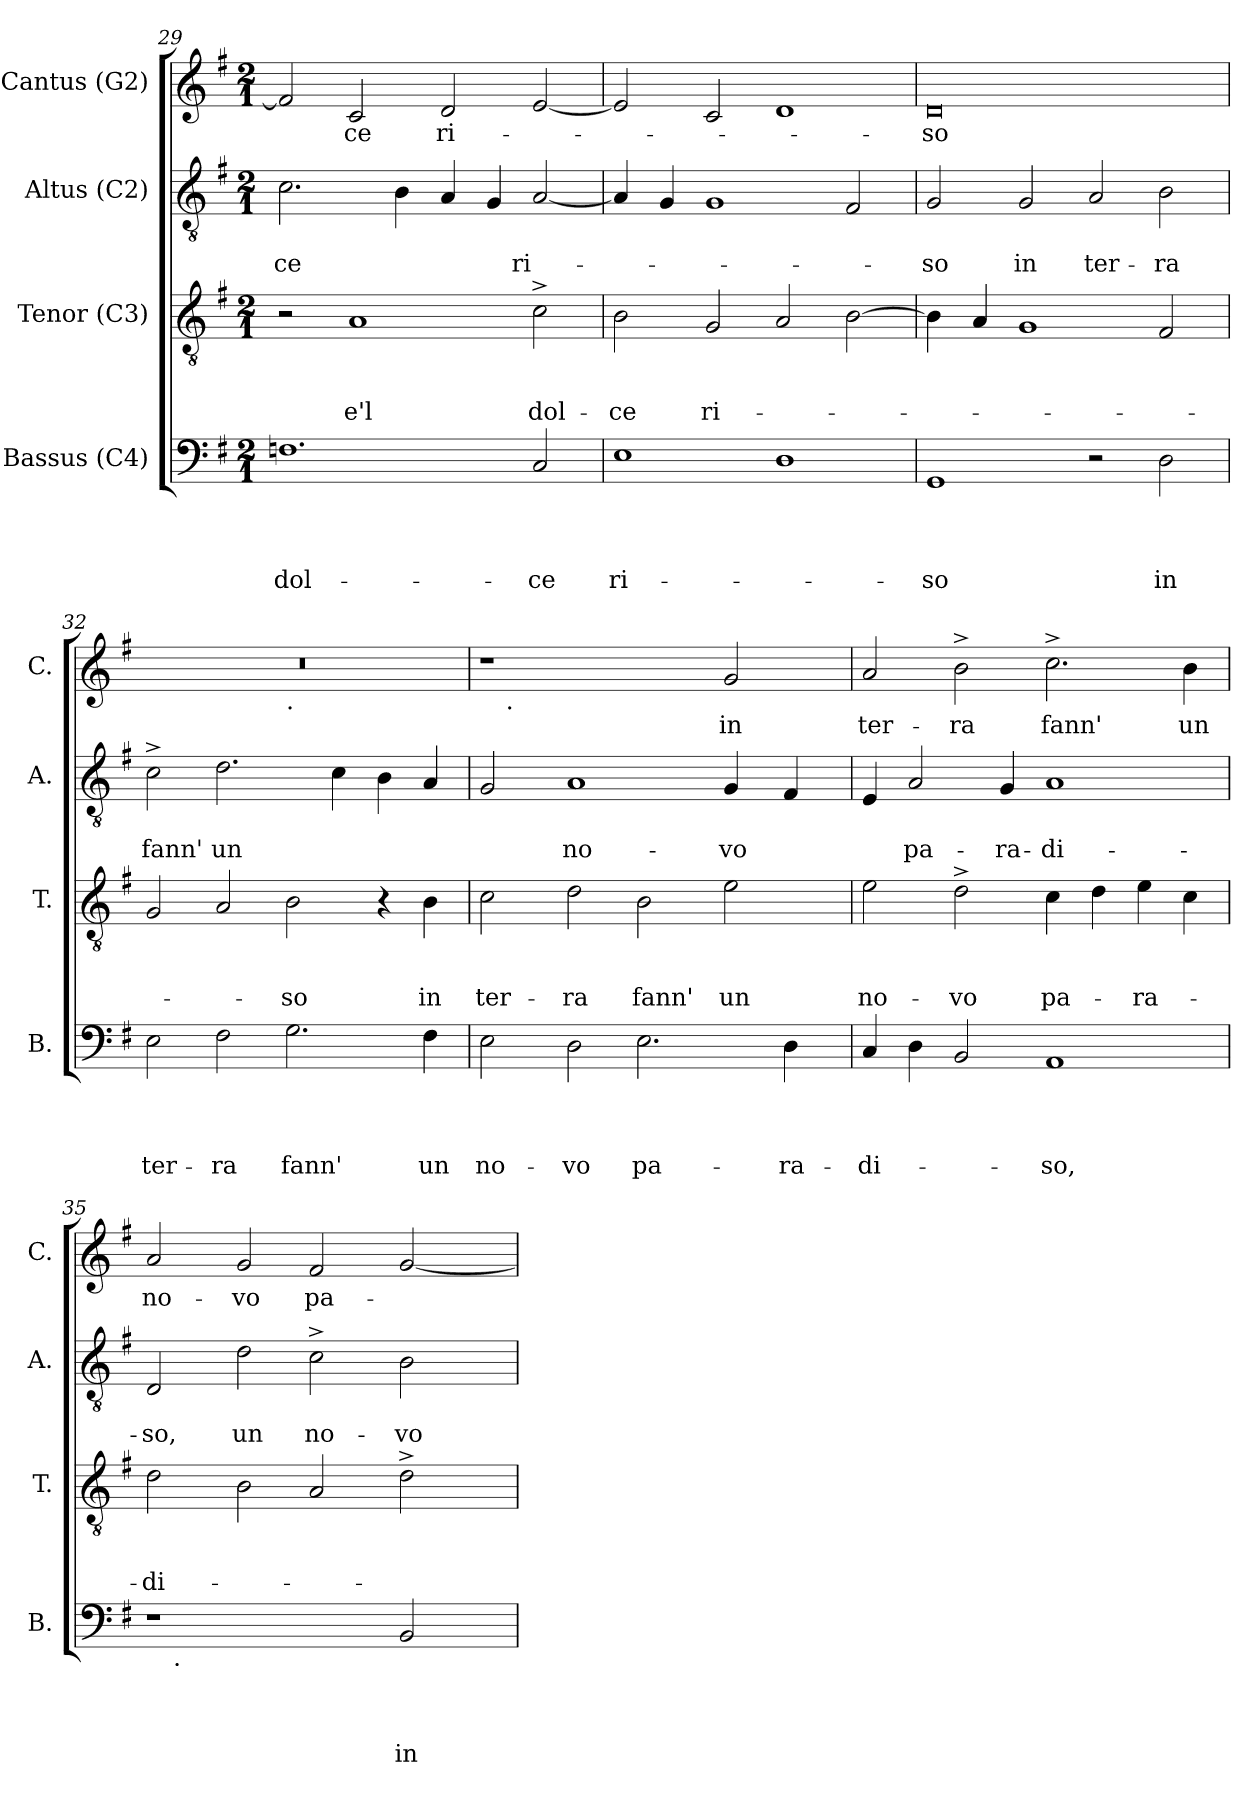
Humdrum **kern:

**kern	**text	**text	**text	**text	**kern	**text	**text	**text	**kern	**text	**text	**kern	**text
*part4	*part4	*part4	*part4	*part4	*part3	*part3	*part3	*part3	*part2	*part2	*part2	*part1	*part1
*staff4	*staff4	*staff4	*staff4	*staff4	*staff3	*staff3	*staff3	*staff3	*staff2	*staff2	*staff2	*staff1	*staff1
*I"Bassus (C4)	*	*	*	*	*I"Tenor (C3)	*	*	*	*I"Altus (C2)	*	*	*I"Cantus (G2)	*
*I'B.	*	*	*	*	*I'T.	*	*	*	*I'A.	*	*	*I'C.	*
*clefF4	*	*	*	*	*clefGv2	*	*	*	*clefGv2	*	*	*clefG2	*
*k[f#]	*	*	*	*	*k[f#]	*	*	*	*k[f#]	*	*	*k[f#]	*
*G:	*	*	*	*	*G:	*	*	*	*G:	*	*	*G:	*
*M2/1	*	*	*	*	*M2/1	*	*	*	*M2/1	*	*	*M2/1	*
=29	=29	=29	=29	=29	=29	=29	=29	=29	=29	=29	=29	=29	=29
!	!	!	!	!LO:LY:b	!	!	!	!	!	!	!LO:LY:b	!	!
1.Fn	.	.	.	dol-	2r	.	.	.	2.c\	.	-ce	2f/]	.
!	!	!	!	!	!	!	!	!LO:LY:b	!	!	!	!	!LO:LY:b
.	.	.	.	.	1A	.	.	e'l	.	.	.	2c/	-ce
.	.	.	.	.	.	.	.	.	4B\	.	.	.	.
!	!	!	!	!	!	!	!	!	!	!	!	!	!LO:LY:b
.	.	.	.	.	.	.	.	.	4A/	.	.	2d/	ri-
.	.	.	.	.	.	.	.	.	4G/	.	.	.	.
!	!	!	!	!LO:LY:b	!	!	!	!LO:LY:b	!	!	!LO:LY:b	!	!
2C/	.	.	.	-ce	2c^>\	.	.	dol-	[<2A/	.	ri-	[<2e/	.
=30	=30	=30	=30	=30	=30	=30	=30	=30	=30	=30	=30	=30	=30
!	!	!	!	!LO:LY:b	!	!	!	!LO:LY:b	!	!	!	!	!
1E	.	.	.	ri-	2B\	.	.	-ce	4A/]	.	.	2e/]	.
.	.	.	.	.	.	.	.	.	4G/	.	.	.	.
!	!	!	!	!	!	!	!	!LO:LY:b	!	!	!	!	!
.	.	.	.	.	2G/	.	.	ri-	1G	.	.	2c/	.
1D	.	.	.	.	2A/	.	.	.	.	.	.	1d	.
.	.	.	.	.	[>2B\	.	.	.	2F#/	.	.	.	.
!!LO:PB:g=z
=31	=31	=31	=31	=31	=31	=31	=31	=31	=31	=31	=31	=31	=31
!	!	!	!	!LO:LY:b:rj	!	!	!	!	!	!	!LO:LY:b	!	!LO:LY:b:rj
1GG	.	.	.	-so	4B\]	.	.	.	2G/	.	-so	0d	-so
.	.	.	.	.	4A/	.	.	.	.	.	.	.	.
!	!	!	!	!	!	!	!	!	!	!	!LO:LY:b	!	!
.	.	.	.	.	1G	.	.	.	2G/	.	in	.	.
!	!	!	!	!	!	!	!	!	!	!	!LO:LY:b	!	!
2r	.	.	.	.	.	.	.	.	2A/	.	ter-	.	.
!	!	!	!	!LO:LY:b	!	!	!	!	!	!	!LO:LY:b	!	!
2D\	.	.	.	in	2F#/	.	.	.	2B\	.	-ra	.	.
=32	=32	=32	=32	=32	=32	=32	=32	=32	=32	=32	=32	=32	=32
!	!	!	!	!LO:LY:b	!	!	!	!	!	!	!LO:LY:b	!	!
*	*	*	*	*	*	*	*	*	*	*	*	*^	*
2E\	.	.	.	ter-	2G/	.	.	.	2c^>\	.	fann'	0r	1ryy	.
!	!	!	!	!LO:LY:b	!	!	!	!	!	!	!LO:LY:b	!	!	!
2F#\	.	.	.	-ra	2A/	.	.	.	2.d\	.	un	.	.	.
!	!	!	!	!	!	!	!	!	!	!	!	!	!LO:TX:b:t=.	!
!	!	!	!	!LO:LY:b	!	!	!	!LO:LY:b	!	!	!	!	!	!
2.G\	.	.	.	fann'	2B\	.	.	-so	.	.	.	.	1ryy	.
.	.	.	.	.	.	.	.	.	4c\	.	.	.	.	.
.	.	.	.	.	4r	.	.	.	4B\	.	.	.	.	.
!	!	!	!	!LO:LY:b	!	!	!	!LO:LY:b	!	!	!	!	!	!
4F#\	.	.	.	un	4B\	.	.	in	4A/	.	.	.	.	.
=33	=33	=33	=33	=33	=33	=33	=33	=33	=33	=33	=33	=33	=33	=33
!	!	!	!	!LO:LY:b	!	!	!	!LO:LY:b	!	!	!	!	!	!
2E\	.	.	.	no-	2c\	.	.	ter-	2G/	.	.	1r	16.ryy	.
!	!	!	!	!	!	!	!	!	!	!	!	!	!LO:TX:b:t=.	!
.	.	.	.	.	.	.	.	.	.	.	.	.	1ryy	.
!	!	!	!	!LO:LY:b	!	!	!	!LO:LY:b	!	!	!LO:LY:b	!	!	!
2D\	.	.	.	-vo	2d\	.	.	-ra	1A	.	no-	.	.	.
!	!	!	!	!LO:LY:b	!	!	!	!LO:LY:b	!	!	!	!	!	!
2.E\	.	.	.	pa-	2B\	.	.	fann'	.	.	.	2ryy	.	.
.	.	.	.	.	.	.	.	.	.	.	.	.	2ryy	.
!	!	!	!	!	!	!	!	!LO:LY:b	!	!	!LO:LY:b	!	!	!LO:LY:b
.	.	.	.	.	2e\	.	.	un	4G/	.	-vo	2g/	.	in
.	.	.	.	.	.	.	.	.	.	.	.	.	4ryy	.
!	!	!	!	!LO:LY:b	!	!	!	!	!	!	!	!	!	!
4D\	.	.	.	-ra-	.	.	.	.	4F#/	.	.	.	.	.
.	.	.	.	.	.	.	.	.	.	.	.	.	8ryy	.
.	.	.	.	.	.	.	.	.	.	.	.	.	32ryy	.
=34	=34	=34	=34	=34	=34	=34	=34	=34	=34	=34	=34	=34	=34	=34
!	!	!	!	!LO:LY:b	!	!	!	!LO:LY:b	!	!	!	!	!	!LO:LY:b
*	*	*	*	*	*	*	*	*	*	*	*	*v	*v	*
4C/	.	.	.	-di-	2e\	.	.	no-	4E/	.	.	2a/	ter-
!	!	!	!	!	!	!	!	!	!	!	!LO:LY:b	!	!
4D\	.	.	.	.	.	.	.	.	2A/	.	pa-	.	.
!	!	!	!	!	!	!	!	!LO:LY:b	!	!	!	!	!LO:LY:b
2BB/	.	.	.	.	2d^>\	.	.	-vo	.	.	.	2b^>\	-ra
!	!	!	!	!	!	!	!	!	!	!	!LO:LY:b	!	!
.	.	.	.	.	.	.	.	.	4G/	.	-ra-	.	.
!	!	!	!	!LO:LY:b	!	!	!	!LO:LY:b	!	!	!LO:LY:b	!	!LO:LY:b
1AA	.	.	.	-so,	4c\	.	.	pa-	1A	.	-di-	2.cc^>\	fann'
.	.	.	.	.	4d\	.	.	.	.	.	.	.	.
!	!	!	!	!	!	!	!	!LO:LY:b	!	!	!	!	!
.	.	.	.	.	4e\	.	.	-ra-	.	.	.	.	.
!	!	!	!	!	!	!	!	!	!	!	!	!	!LO:LY:b
.	.	.	.	.	4c\	.	.	.	.	.	.	4b\	un
!!LO:LB:g=z
=35	=35	=35	=35	=35	=35	=35	=35	=35	=35	=35	=35	=35	=35
!	!	!	!	!	!	!	!	!LO:LY:b	!	!	!LO:LY:b	!	!LO:LY:b
*^	*	*	*	*	*	*	*	*	*	*	*	*	*
1r	16.ryy	.	.	.	.	2d\	.	.	-di-	2D/	.	-so,	2a/	no-
!	!LO:TX:b:t=.	!	!	!	!	!	!	!	!	!	!	!	!	!
.	1ryy	.	.	.	.	.	.	.	.	.	.	.	.	.
!	!	!	!	!	!	!	!	!	!	!	!	!LO:LY:b	!	!LO:LY:b
.	.	.	.	.	.	2B\	.	.	.	2d\	.	un	2g/	-vo
!	!	!	!	!	!	!	!	!	!	!	!	!LO:LY:b	!	!LO:LY:b
2ryy	.	.	.	.	.	2A/	.	.	.	2c^>\	.	no-	2f#/	pa-
.	2ryy	.	.	.	.	.	.	.	.	.	.	.	.	.
!	!	!	!	!	!LO:LY:b	!	!	!	!	!	!	!LO:LY:b	!	!
2BB/	.	.	.	.	in	2d^>\	.	.	.	2B\	.	-vo	[<2g/	.
.	4ryy	.	.	.	.	.	.	.	.	.	.	.	.	.
.	8ryy	.	.	.	.	.	.	.	.	.	.	.	.	.
.	32ryy	.	.	.	.	.	.	.	.	.	.	.	.	.
*v	*v	*	*	*	*	*	*	*	*	*	*	*	*	*
=	=	=	=	=	=	=	=	=	=	=	=	=	=
*-	*-	*-	*-	*-	*-	*-	*-	*-	*-	*-	*-	*-	*-
